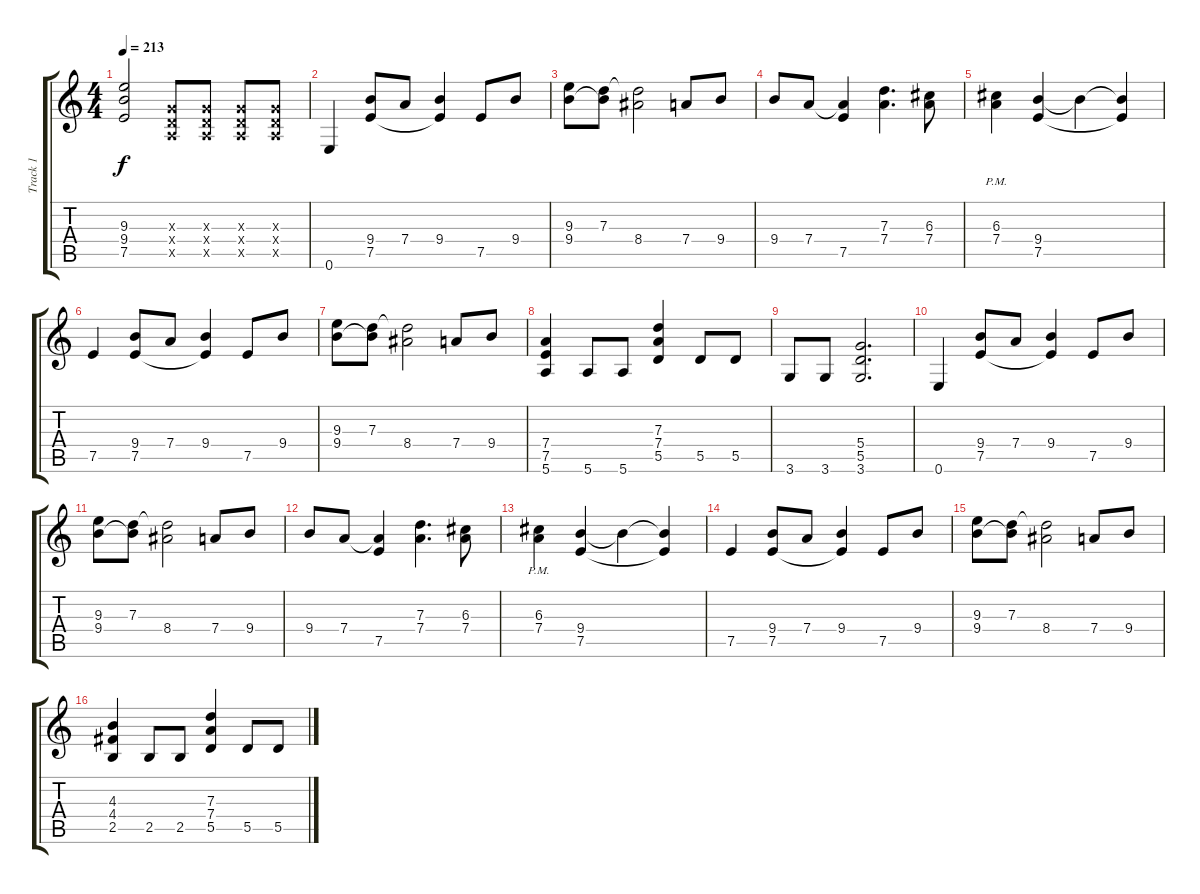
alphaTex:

\track ("Track 1" "Track 1") {instrument distortionguitar}
\staff {score tabs}
\tuning (E4 B3 G3 D3 A2 E2) {hide}
\ts (4 4)
\tempo 213
\clef g2
\ks c
(9.3 9.4 7.5).2{dy f} (0.3{x} 0.4{x} 0.5{x}).8 (0.3{x} 0.4{x} 0.5{x}).8 (0.3{x} 0.4{x} 0.5{x}).8 (0.3{x} 0.4{x} 0.5{x}).8 |
0.6.4 (9.4 7.5).8 7.4.8 (9.4 7.5{t}).4 7.5.8 9.4.8 |
(9.3 9.4).8 (7.3 9.4{t}).8 (7.3{t} 8.4).2 7.4.8 9.4.8 |
9.4.8 7.4.8 (7.4{t} 7.5).4 (7.3 7.4).4{d} (6.3 7.4).8 |
(6.3{pm} 7.4{pm}).4 (9.4 7.5).4 9.4{t}.4 (9.4{t} 7.5{t}).4 |
7.5.4 (9.4 7.5).8 7.4.8 (9.4 7.5{t}).4 7.5.8 9.4.8 |
(9.3 9.4).8 (7.3 9.4{t}).8 (7.3{t} 8.4).2 7.4.8 9.4.8 |
(7.4 7.5 5.6).4 5.6.8 5.6.8 (7.3 7.4 5.5).4 5.5.8 5.5.8 |
3.6.8 3.6.8 (5.4 5.5 3.6).2{d} |
0.6.4 (9.4 7.5).8 7.4.8 (9.4 7.5{t}).4 7.5.8 9.4.8 |
(9.3 9.4).8 (7.3 9.4{t}).8 (7.3{t} 8.4).2 7.4.8 9.4.8 |
9.4.8 7.4.8 (7.4{t} 7.5).4 (7.3 7.4).4{d} (6.3 7.4).8 |
(6.3{pm} 7.4{pm}).4 (9.4 7.5).4 9.4{t}.4 (9.4{t} 7.5{t}).4 |
7.5.4 (9.4 7.5).8 7.4.8 (9.4 7.5{t}).4 7.5.8 9.4.8 |
(9.3 9.4).8 (7.3 9.4{t}).8 (7.3{t} 8.4).2 7.4.8 9.4.8 |
(4.3 4.4 2.5).4 2.5.8 2.5.8 (7.3 7.4 5.5).4 5.5.8 5.5.8
